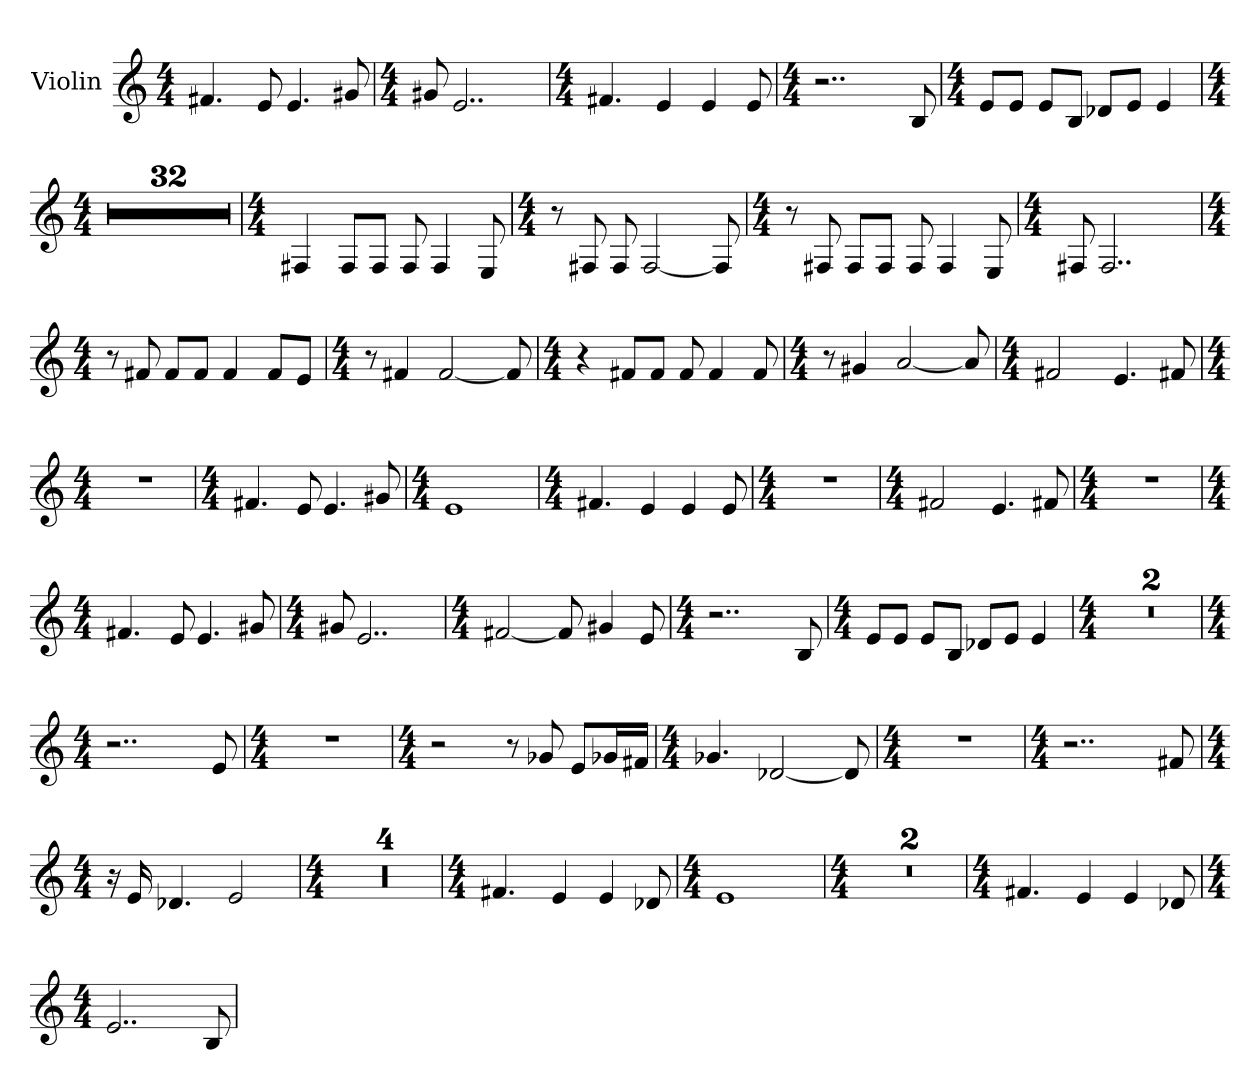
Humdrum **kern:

**kern
*part1
*staff1
*I"Violin
*I'Vln
*M4/4
=
4.f#X
8e
4.e
8g#X
=
*M4/4
8g#X
2..e
=
*M4/4
4.f#X
4e
4e
8e
=
*M4/4
2..r
8B
=
*M4/4
8eL
8eJ
8eL
8BJ
8d-XL
8eJ
4e
=
*M4/4
1r
=
*M4/4
1r
=
*M4/4
1r
=
*M4/4
1r
=
*M4/4
1r
=
*M4/4
1r
=
*M4/4
1r
=
*M4/4
1r
=
*M4/4
1r
=
*M4/4
1r
=
*M4/4
1r
=
*M4/4
1r
=
*M4/4
1r
=
*M4/4
1r
=
*M4/4
1r
=
*M4/4
1r
=
*M4/4
1r
=
*M4/4
1r
=
*M4/4
1r
=
*M4/4
1r
=
*M4/4
1r
=
*M4/4
1r
=
*M4/4
1r
=
*M4/4
1r
=
*M4/4
1r
=
*M4/4
1r
=
*M4/4
1r
=
*M4/4
1r
=
*M4/4
1r
=
*M4/4
1r
=
*M4/4
1r
=
*M4/4
1r
=
*M4/4
4F#X
8F#L
8F#J
8F#
4F#
8E
=
*M4/4
8r
8F#X
8F#
[2F#
8F#]
=
*M4/4
8r
8F#X
8F#L
8F#J
8F#
4F#
8E
=
*M4/4
8F#X
2..F#
=
*M4/4
8r
8f#X
8f#L
8f#J
4f#
8f#L
8eJ
=
*M4/4
8r
4f#X
[2f#
8f#]
=
*M4/4
4r
8f#XL
8f#J
8f#
4f#
8f#
=
*M4/4
8r
4g#X
[2a
8a]
=
*M4/4
2f#X
4.e
8f#X
=
*M4/4
1r
=
*M4/4
4.f#X
8e
4.e
8g#X
=
*M4/4
1e
=
*M4/4
4.f#X
4e
4e
8e
=
*M4/4
1r
=
*M4/4
2f#X
4.e
8f#X
=
*M4/4
1r
=
*M4/4
4.f#X
8e
4.e
8g#X
=
*M4/4
8g#X
2..e
=
*M4/4
[2f#X
8f#]
4g#X
8e
=
*M4/4
2..r
8B
=
*M4/4
8eL
8eJ
8eL
8BJ
8d-XL
8eJ
4e
=
*M4/4
1r
=
*M4/4
1r
=
*M4/4
2..r
8e
=
*M4/4
1r
=
*M4/4
2r
8r
8g-X
8eL
16g-XL
16f#XJJ
=
*M4/4
4.g-X
[2d-X
8d-]
=
*M4/4
1r
=
*M4/4
2..r
8f#X
=
*M4/4
16r
16e
4.d-X
2e
=
*M4/4
1r
=
*M4/4
1r
=
*M4/4
1r
=
*M4/4
1r
=
*M4/4
4.f#X
4e
4e
8d-X
=
*M4/4
1e
=
*M4/4
1r
=
*M4/4
1r
=
*M4/4
4.f#X
4e
4e
8d-X
=
*M4/4
2..e
8B
=
*-
